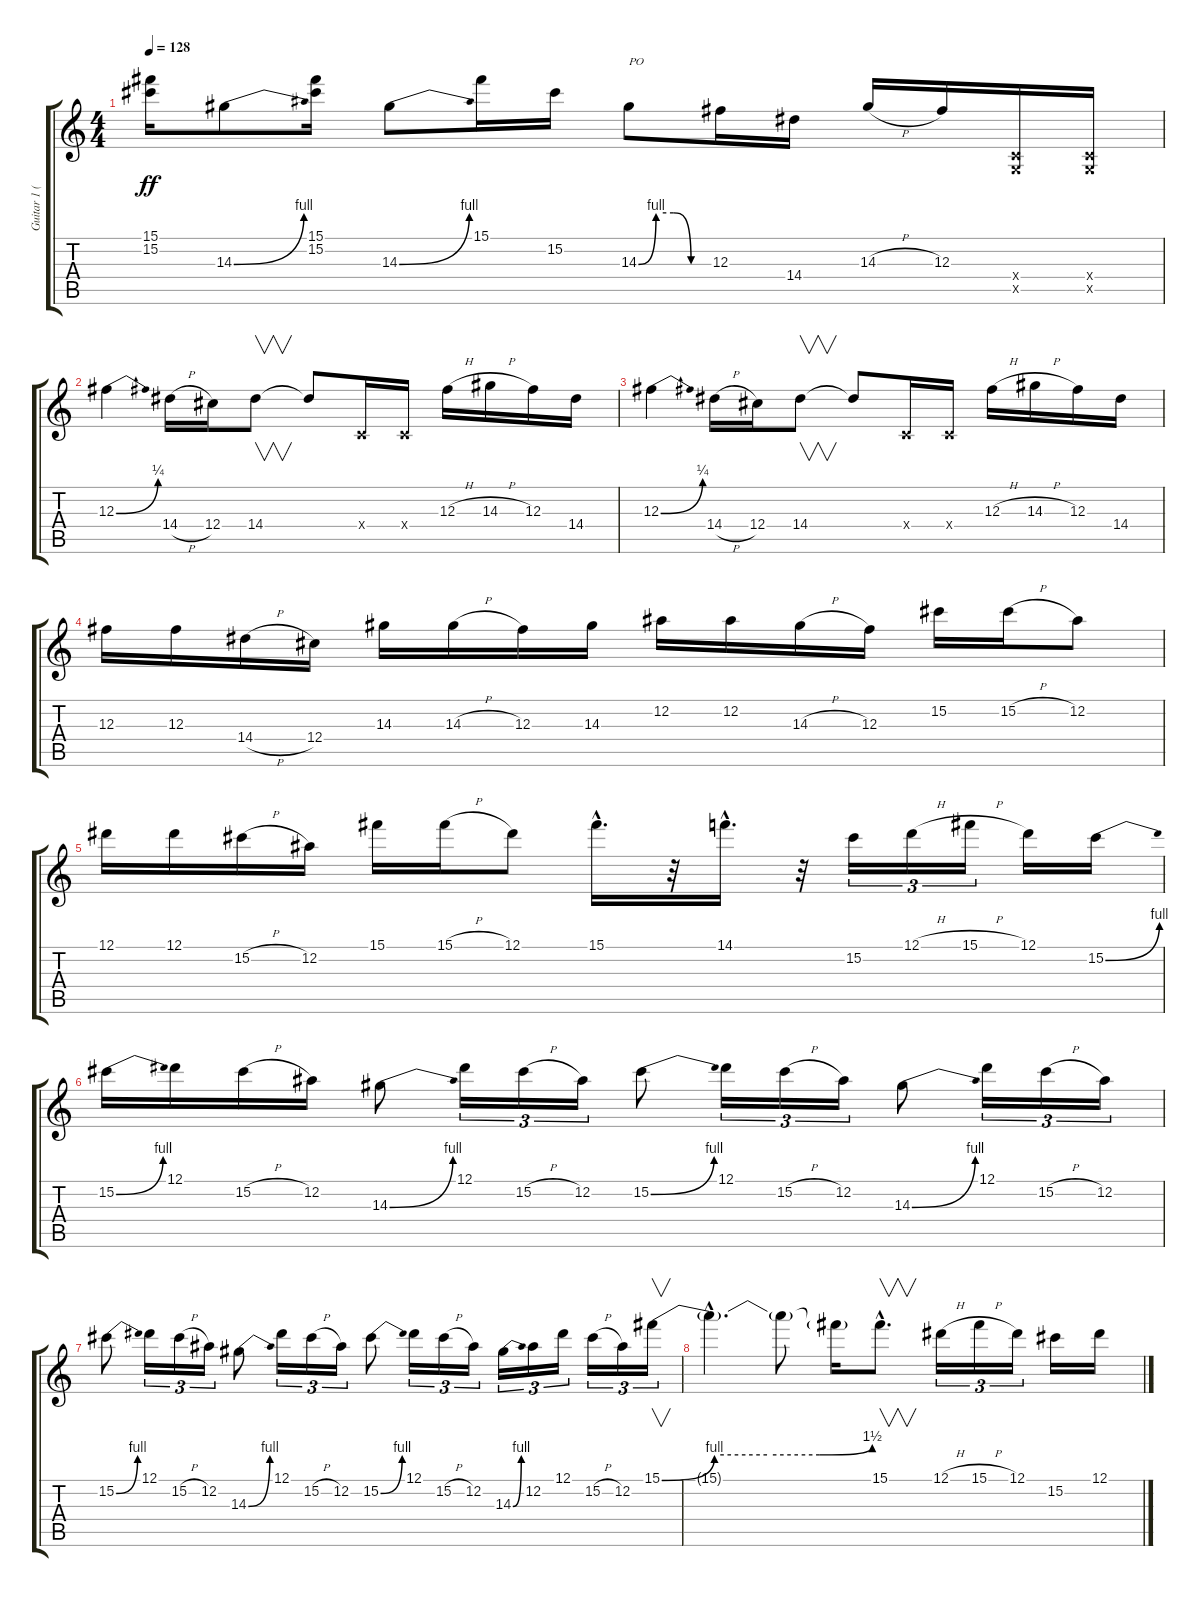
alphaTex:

\track ("Guitar 1 (Slash)" "Guitar 1 (") {instrument distortionguitar}
\staff {score tabs}
\tuning (Eb4 Bb3 Gb3 Db3 Ab2 Eb2) {hide}
\ts (4 4)
\tempo 128
\clef g2
\ks c
(15.1 15.2).16{dy ff} 14.3{be (bend 0 0 60 4)}.8 (15.1 15.2).16 14.3{be (bend 0 0 60 4)}.8 15.1.16 15.2.16 14.3{be (custom 0 0 15 4 30 4 45 0 60 0)}.8{txt "PO"} 12.3.16 14.4.16 14.3{h}.16 12.3.16 (-1.4{x} -1.5{x}).16 (-1.4{x} -1.5{x}).16 |
12.3{be (bend 0 0 60 1)}.4 14.4{h}.16 12.4.16 14.4.8{v} 14.4{t}.8 -1.4{x}.16 -1.4{x}.16 12.3{h}.16 14.3{h}.16 12.3.16 14.4.16 |
12.3{be (bend 0 0 60 1)}.4 14.4{h}.16 12.4.16 14.4.8{v} 14.4{t}.8 -1.4{x}.16 -1.4{x}.16 12.3{h}.16 14.3{h}.16 12.3.16 14.4.16 |
12.3.16 12.3.16 14.4{h}.16 12.4.16 14.3.16 14.3{h}.16 12.3.16 14.3.16 12.2.16 12.2.16 14.3{h}.16 12.3.16 15.2.16 15.2{h}.16 12.2.8 |
12.1.16 12.1.16 15.2{h}.16 12.2.16 15.1.16 15.1{h}.16 12.1.8 15.1{hac}.16{d} r.32 14.1{hac}.16{d} r.32 15.2.16{tu (3 2)} 12.1{h}.16{tu (3 2)} 15.1{h}.16{tu (3 2)} 12.1.16 15.2{be (bend 0 0 60 4)}.16 |
15.2{be (bend 0 0 60 4)}.16 12.1.16 15.2{h}.16 12.2.16 14.3{be (bend 0 0 60 4)}.8 12.1.16{tu (3 2)} 15.2{h}.16{tu (3 2)} 12.2.16{tu (3 2)} 15.2{be (bend 0 0 60 4)}.8 12.1.16{tu (3 2)} 15.2{h}.16{tu (3 2)} 12.2.16{tu (3 2)} 14.3{be (bend 0 0 60 4)}.8 12.1.16{tu (3 2)} 15.2{h}.16{tu (3 2)} 12.2.16{tu (3 2)} |
15.2{be (bend 0 0 60 4)}.8 12.1.16{tu (3 2)} 15.2{h}.16{tu (3 2)} 12.2.16{tu (3 2)} 14.3{be (bend 0 0 60 4)}.8 12.1.16{tu (3 2)} 15.2{h}.16{tu (3 2)} 12.2.16{tu (3 2)} 15.2{be (bend 0 0 60 4)}.8 12.1.16{tu (3 2)} 15.2{h}.16{tu (3 2)} 12.2.16{tu (3 2)} 14.3{be (bend 0 0 60 4)}.16{tu (3 2)} 12.2.16{tu (3 2)} 12.1.16{tu (3 2)} 15.2{h}.16{tu (3 2)} 12.2.16{tu (3 2)} 15.1{be (custom 0 0 15 4 30 4 45 4 60 6)}.16{v tu (3 2)} |
15.1{hac t}.4{d} 15.1{t}.8 15.1{t}.16 15.1{hac}.8{v d} 12.1{h}.16{tu (3 2)} 15.1{h}.16{tu (3 2)} 12.1.16{tu (3 2)} 15.2.16 12.1.16
